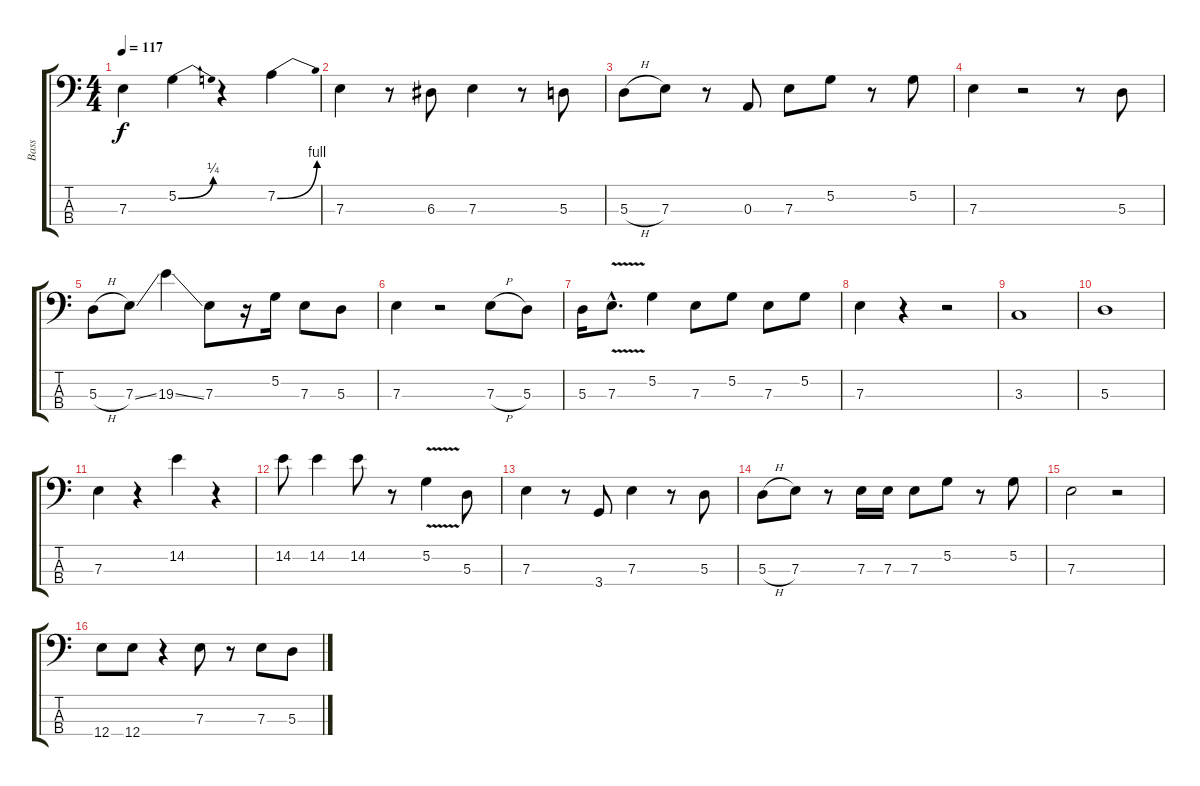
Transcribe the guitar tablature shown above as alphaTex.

\track ("Bass" "Bass") {instrument electricbassfinger}
\staff {score tabs}
\tuning (G2 D2 A1 E1) {hide}
\ts (4 4)
\tempo 117
\clef f4
\ks c
7.3.4{dy f} 5.2{be (bend 0 0 60 1)}.4 r.4 7.2{be (bend 0 0 60 4)}.4 |
7.3.4 r.8 6.3.8 7.3.4 r.8 5.3.8 |
5.3{h}.8 7.3.8 r.8 0.3.8 7.3.8 5.2.8 r.8 5.2.8 |
7.3.4 r.2 r.8 5.3.8 |
5.3{h}.8 7.3{ss}.8 19.3{ss}.4 7.3.8 r.16 5.2.16 7.3.8 5.3.8 |
7.3.4 r.2 7.3{h}.8 5.3.8 |
5.3.16 7.3{v hac}.8{d} 5.2.4 7.3.8 5.2.8 7.3.8 5.2.8 |
7.3.4 r.4 r.2 |
3.3.1 |
5.3.1 |
7.3.4 r.4 14.2.4 r.4 |
14.2.8 14.2.4 14.2.8 r.8 5.2{v}.4 5.3.8 |
7.3.4 r.8 3.4.8 7.3.4 r.8 5.3.8 |
5.3{h}.8 7.3.8 r.8 7.3.16 7.3.16 7.3.8 5.2.8 r.8 5.2.8 |
7.3.2 r.2 |
12.4.8 12.4.8 r.4 7.3.8 r.8 7.3.8 5.3.8
